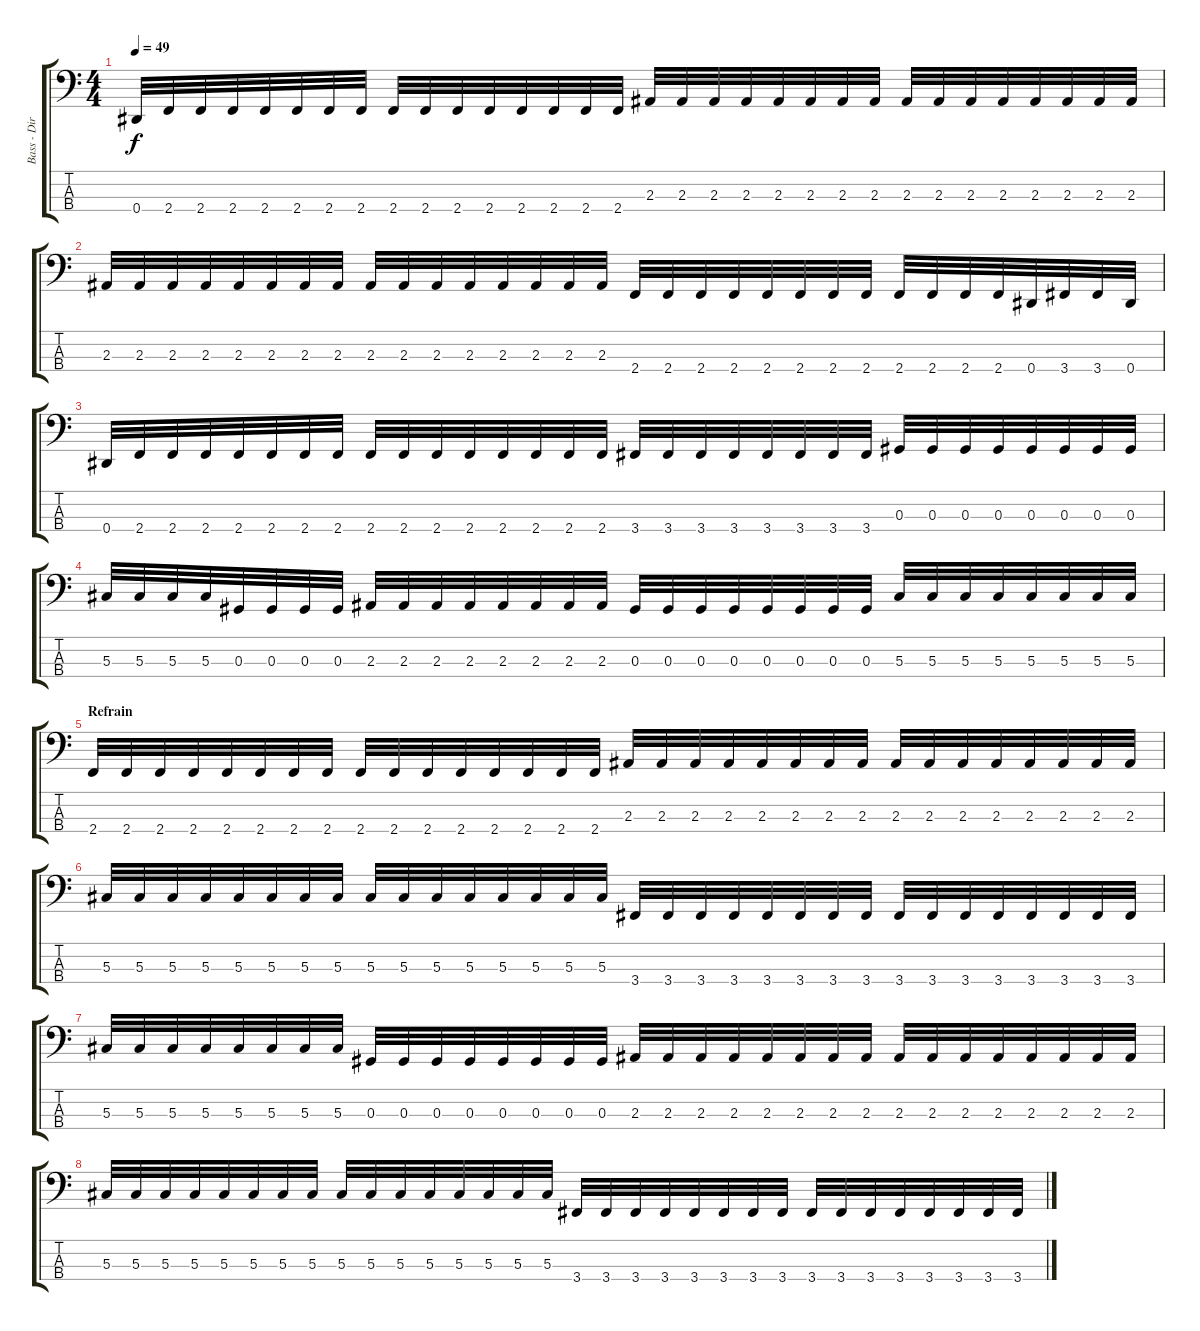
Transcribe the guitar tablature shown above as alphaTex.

\track ("Bass - Dirk Schlächter" "Bass - Dir") {instrument acousticguitarsteel}
\staff {score tabs}
\tuning (Gb2 Db2 Ab1 Eb1) {hide}
\ts (4 4)
\tempo 49
\clef f4
\ks c
0.4.32{dy f} 2.4.32 2.4.32 2.4.32 2.4.32 2.4.32 2.4.32 2.4.32 2.4.32 2.4.32 2.4.32 2.4.32 2.4.32 2.4.32 2.4.32 2.4.32 2.3.32 2.3.32 2.3.32 2.3.32 2.3.32 2.3.32 2.3.32 2.3.32 2.3.32 2.3.32 2.3.32 2.3.32 2.3.32 2.3.32 2.3.32 2.3.32 |
2.3.32 2.3.32 2.3.32 2.3.32 2.3.32 2.3.32 2.3.32 2.3.32 2.3.32 2.3.32 2.3.32 2.3.32 2.3.32 2.3.32 2.3.32 2.3.32 2.4.32 2.4.32 2.4.32 2.4.32 2.4.32 2.4.32 2.4.32 2.4.32 2.4.32 2.4.32 2.4.32 2.4.32 0.4.32 3.4.32 3.4.32 0.4.32 |
0.4.32 2.4.32 2.4.32 2.4.32 2.4.32 2.4.32 2.4.32 2.4.32 2.4.32 2.4.32 2.4.32 2.4.32 2.4.32 2.4.32 2.4.32 2.4.32 3.4.32 3.4.32 3.4.32 3.4.32 3.4.32 3.4.32 3.4.32 3.4.32 0.3.32 0.3.32 0.3.32 0.3.32 0.3.32 0.3.32 0.3.32 0.3.32 |
5.3.32 5.3.32 5.3.32 5.3.32 0.3.32 0.3.32 0.3.32 0.3.32 2.3.32 2.3.32 2.3.32 2.3.32 2.3.32 2.3.32 2.3.32 2.3.32 0.3.32 0.3.32 0.3.32 0.3.32 0.3.32 0.3.32 0.3.32 0.3.32 5.3.32 5.3.32 5.3.32 5.3.32 5.3.32 5.3.32 5.3.32 5.3.32 |
\section ("" "Refrain ")
2.4.32 2.4.32 2.4.32 2.4.32 2.4.32 2.4.32 2.4.32 2.4.32 2.4.32 2.4.32 2.4.32 2.4.32 2.4.32 2.4.32 2.4.32 2.4.32 2.3.32 2.3.32 2.3.32 2.3.32 2.3.32 2.3.32 2.3.32 2.3.32 2.3.32 2.3.32 2.3.32 2.3.32 2.3.32 2.3.32 2.3.32 2.3.32 |
5.3.32 5.3.32 5.3.32 5.3.32 5.3.32 5.3.32 5.3.32 5.3.32 5.3.32 5.3.32 5.3.32 5.3.32 5.3.32 5.3.32 5.3.32 5.3.32 3.4.32 3.4.32 3.4.32 3.4.32 3.4.32 3.4.32 3.4.32 3.4.32 3.4.32 3.4.32 3.4.32 3.4.32 3.4.32 3.4.32 3.4.32 3.4.32 |
5.3.32 5.3.32 5.3.32 5.3.32 5.3.32 5.3.32 5.3.32 5.3.32 0.3.32 0.3.32 0.3.32 0.3.32 0.3.32 0.3.32 0.3.32 0.3.32 2.3.32 2.3.32 2.3.32 2.3.32 2.3.32 2.3.32 2.3.32 2.3.32 2.3.32 2.3.32 2.3.32 2.3.32 2.3.32 2.3.32 2.3.32 2.3.32 |
5.3.32 5.3.32 5.3.32 5.3.32 5.3.32 5.3.32 5.3.32 5.3.32 5.3.32 5.3.32 5.3.32 5.3.32 5.3.32 5.3.32 5.3.32 5.3.32 3.4.32 3.4.32 3.4.32 3.4.32 3.4.32 3.4.32 3.4.32 3.4.32 3.4.32 3.4.32 3.4.32 3.4.32 3.4.32 3.4.32 3.4.32 3.4.32
